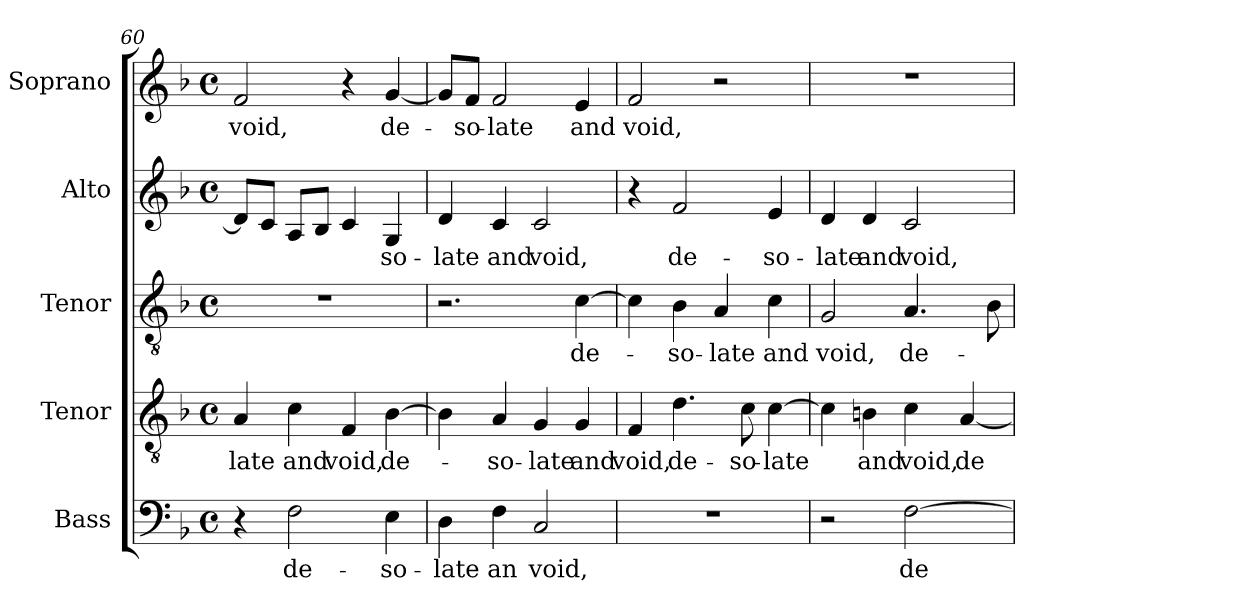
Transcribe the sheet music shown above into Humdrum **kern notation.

**kern	**text	**kern	**text	**kern	**text	**kern	**text	**kern	**text
*part5	*part5	*part4	*part4	*part3	*part3	*part2	*part2	*part1	*part1
*staff5	*staff5	*staff4	*staff4	*staff3	*staff3	*staff2	*staff2	*staff1	*staff1
*I"Bass	*	*I"Tenor	*	*I"Tenor	*	*I"Alto	*	*I"Soprano	*
*I'B.	*	*I'T.	*	*I'T.	*	*I'A.	*	*I'S.	*
*clefF4	*	*clefGv2	*	*clefGv2	*	*clefG2	*	*clefG2	*
*	*	*ITrd7c12	*	*	*	*	*	*	*
*k[b-]	*	*k[b-]	*	*k[b-]	*	*k[b-]	*	*k[b-]	*
*F:	*	*F:	*	*F:	*	*F:	*	*F:	*
*M4/4	*	*M4/4	*	*M4/4	*	*M4/4	*	*M4/4	*
*met(c)	*	*met(c)	*	*met(c)	*	*met(c)	*	*met(c)	*
=60	=60	=60	=60	=60	=60	=60	=60	=60	=60
!	!	!	!LO:LY:b:color=#000000	!	!	!	!	!	!
!	!	!	!	!	!	!	!	!	!LO:LY:b:color=#000000
4r	.	4AAi/	-late	1r	.	8di/L]	.	2fi/	void,
.	.	.	.	.	.	8ci/J	.	.	.
!	!LO:LY:b:color=#000000	!	!	!	!	!	!	!	!
!	!	!	!LO:LY:b:color=#000000	!	!	!	!	!	!
2Fi\	de-	4Ci\	and	.	.	8Ai/L	.	.	.
.	.	.	.	.	.	8B-i/J	.	.	.
!	!	!	!LO:LY:b:color=#000000	!	!	!	!	!	!
.	.	4FFi/	void,	.	.	4ci/	.	4r	.
!	!LO:LY:b:color=#000000	!	!	!	!	!	!	!	!
!	!	!	!LO:LY:b:color=#000000	!	!	!	!	!	!
!	!	!	!	!	!	!	!LO:LY:b:color=#000000	!	!
!	!	!	!	!	!	!	!	!	!LO:LY:b:color=#000000
4Ei\	-so-	[4BB-i\	de-	.	.	4Gi/	-so-	[4gi/	de-
=61	=61	=61	=61	=61	=61	=61	=61	=61	=61
!	!LO:LY:b:color=#000000	!	!	!	!	!	!	!	!
!	!	!	!	!	!	!	!LO:LY:b:color=#000000	!	!
4Di\	-late	4BB-i\]	.	2.r	.	4di/	-late	8gi/L]	.
!	!	!	!	!	!	!	!	!	!LO:LY:b:color=#000000
.	.	.	.	.	.	.	.	8fi/J	-so-
!	!LO:LY:b:color=#000000	!	!	!	!	!	!	!	!
!	!	!	!LO:LY:b:color=#000000	!	!	!	!	!	!
!	!	!	!	!	!	!	!LO:LY:b:color=#000000	!	!
!	!	!	!	!	!	!	!	!	!LO:LY:b:color=#000000
4Fi\	an	4AAi/	-so-	.	.	4ci/	and	2fi/	-late
!	!LO:LY:b:color=#000000	!	!	!	!	!	!	!	!
!	!	!	!LO:LY:b:color=#000000	!	!	!	!	!	!
!	!	!	!	!	!	!	!LO:LY:b:color=#000000	!	!
2Ci/	void,	4GGi/	-late	.	.	2ci/	void,	.	.
!	!	!	!LO:LY:b:color=#000000	!	!	!	!	!	!
!	!	!	!	!	!LO:LY:b:color=#000000	!	!	!	!
!	!	!	!	!	!	!	!	!	!LO:LY:b:color=#000000
.	.	4GGi/	and	[4ci\	de-	.	.	4ei/	and
=62	=62	=62	=62	=62	=62	=62	=62	=62	=62
!	!	!	!LO:LY:b:color=#000000	!	!	!	!	!	!
!	!	!	!	!	!	!	!	!	!LO:LY:b:color=#000000
1r	.	4FFi/	void,	4ci\]	.	4r	.	2fi/	void,
!	!	!	!LO:LY:b:color=#000000	!	!	!	!	!	!
!	!	!	!	!	!LO:LY:b:color=#000000	!	!	!	!
!	!	!	!	!	!	!	!LO:LY:b:color=#000000	!	!
.	.	4.Di\	de-	4B-i\	-so-	2fi/	de-	.	.
!	!	!	!	!	!LO:LY:b:color=#000000	!	!	!	!
.	.	.	.	4Ai/	-late	.	.	2r	.
!	!	!	!LO:LY:b:color=#000000	!	!	!	!	!	!
.	.	8Ci\	-so-	.	.	.	.	.	.
!	!	!	!LO:LY:b:color=#000000	!	!	!	!	!	!
!	!	!	!	!	!LO:LY:b:color=#000000	!	!	!	!
!	!	!	!	!	!	!	!LO:LY:b:color=#000000	!	!
.	.	[4Ci\	-late	4ci\	and	4ei/	-so-	.	.
=63	=63	=63	=63	=63	=63	=63	=63	=63	=63
!	!	!	!	!	!LO:LY:b:color=#000000	!	!	!	!
!	!	!	!	!	!	!	!LO:LY:b:color=#000000	!	!
2r	.	4Ci\]	.	2Gi/	void,	4di/	-late	1r	.
!	!	!	!LO:LY:b:color=#000000	!	!	!	!	!	!
!	!	!	!	!	!	!	!LO:LY:b:color=#000000	!	!
.	.	4BBni\	and	.	.	4di/	and	.	.
!	!LO:LY:b:color=#000000	!	!	!	!	!	!	!	!
!	!	!	!LO:LY:b:color=#000000	!	!	!	!	!	!
!	!	!	!	!	!LO:LY:b:color=#000000	!	!	!	!
!	!	!	!	!	!	!	!LO:LY:b:color=#000000	!	!
[2Fi\	de-	4Ci\	void,	4.Ai/	de-	2ci/	void,	.	.
!	!	!	!LO:LY:b:color=#000000	!	!	!	!	!	!
.	.	[4AAi/	de-	.	.	.	.	.	.
.	.	.	.	8B-i\	.	.	.	.	.
=	=	=	=	=	=	=	=	=	=
*-	*-	*-	*-	*-	*-	*-	*-	*-	*-
